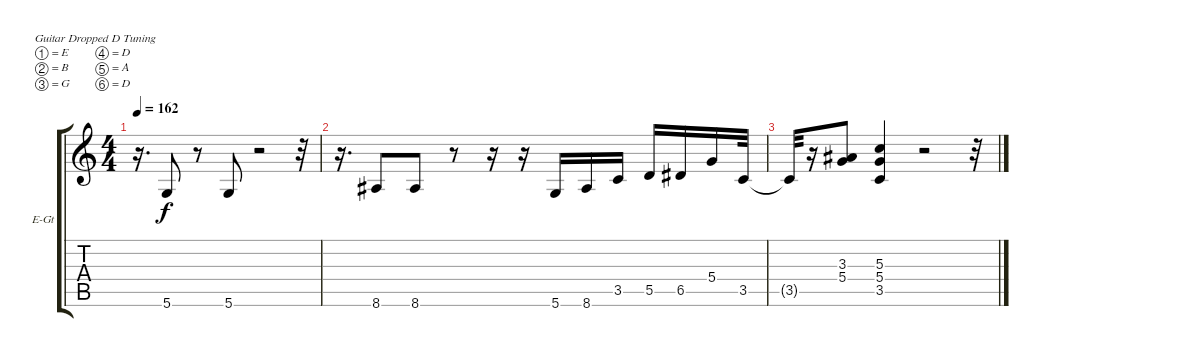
\defaultSystemsLayout 4
\bracketExtendMode groupsimilarinstruments
\firstSystemTrackNameOrientation horizontal
\otherSystemsTrackNameOrientation horizontal
\track ("Electric Guitar" "E-Gt") {instrument distortionguitar}
\staff {score tabs}
\tuning (E4 B3 G3 D3 A2 D2)
\ts (4 4)
\tempo 162
\clef g2
\scale
0.333333
\ks c
r.16{d dy f} 5.6.8 r.8 5.6.8 r.2 r.32 |
r.16{d} 8.6.8 8.6.8 r.8 r.16 r.16 5.6.16 8.6.16 3.5.16 5.5.16 6.5.16 5.4.16 3.5.32 |
3.5{t}.32 r.16 (5.4 3.3).8 (3.5 5.4 5.3).4 r.2 r.32
